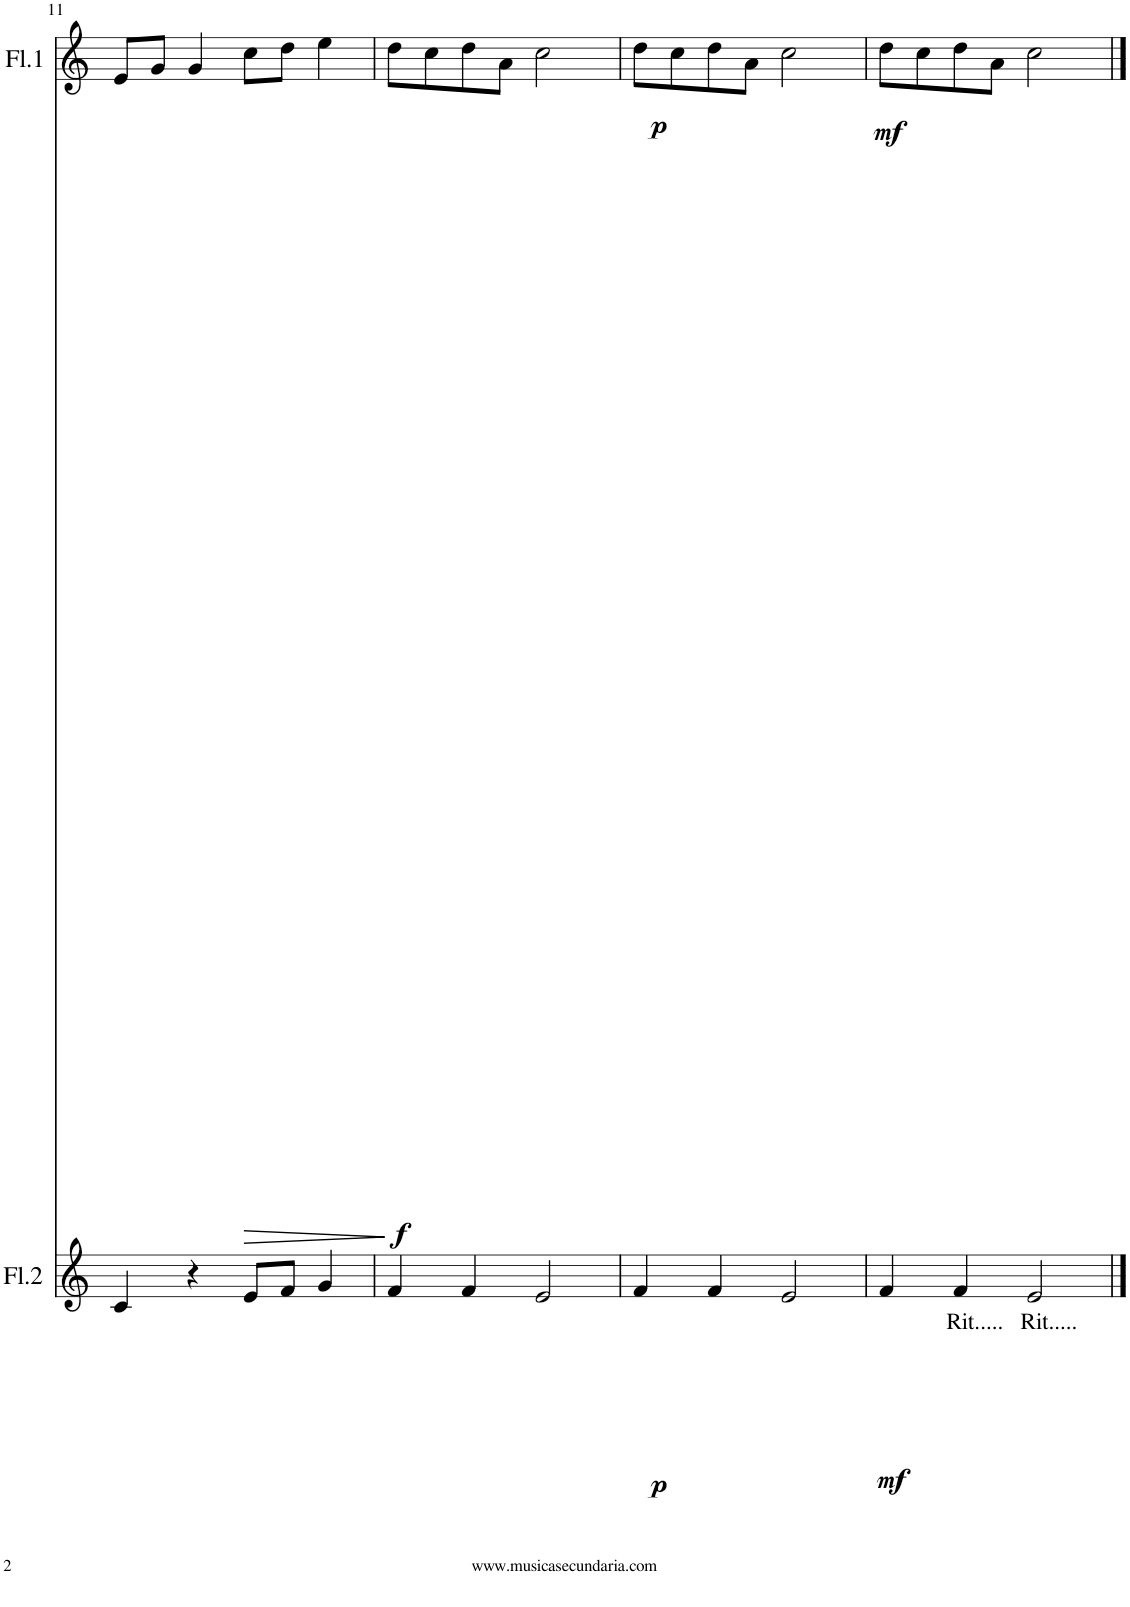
**kern	**text	**dynam	**kern	**dynam
*part2	*part2	*part2	*part1	*part1
*staff2	*staff2	*staff2	*staff1	*staff1
*I"Flauta 2	*	*	*I"Flauta 1	*
*I'Fl.2	*	*	*I'Fl.1	*
!!LO:PB:g=z
*clefG2	*	*	*clefG2	*
*k[]	*	*	*k[]	*
*M4/4	*	*	*M4/4	*
=11	=11	=11	=11	=11
4c/	.	.	8e/L	.
.	.	.	8g/J	.
4r	.	.	4g/	.
!	!	!LO:HP:b	!	!LO:HP:b
8e/L	.	<	8cc\L	>
8f/J	.	.	8dd\J	.
4g/	.	.	4ee\	.
.	.	[	.	]
=12	=12	=12	=12	=12
!	!	!LO:DY:b	!	!LO:DY:b
4f/	.	f	8dd\L	f
.	.	.	8cc\	.
4f/	.	.	8dd\	.
.	.	.	8a\J	.
2e/	.	.	2cc\	.
=13	=13	=13	=13	=13
!	!	!LO:DY:b	!	!LO:DY:b
4f/	.	p	8dd\L	p
.	.	.	8cc\	.
4f/	.	.	8dd\	.
.	.	.	8a\J	.
2e/	.	.	2cc\	.
=14	=14	=14	=14	=14
!	!	!LO:DY:b	!	!LO:DY:b
4f/	.	mf	8dd\L	mf
.	.	.	8cc\	.
!	!LO:LY:b	!	!	!
4f/	Rit.....	.	8dd\	.
.	.	.	8a\J	.
!	!LO:LY:b	!	!	!
2e/	Rit.....	.	2cc\	.
==	==	==	==	==
*-	*-	*-	*-	*-
